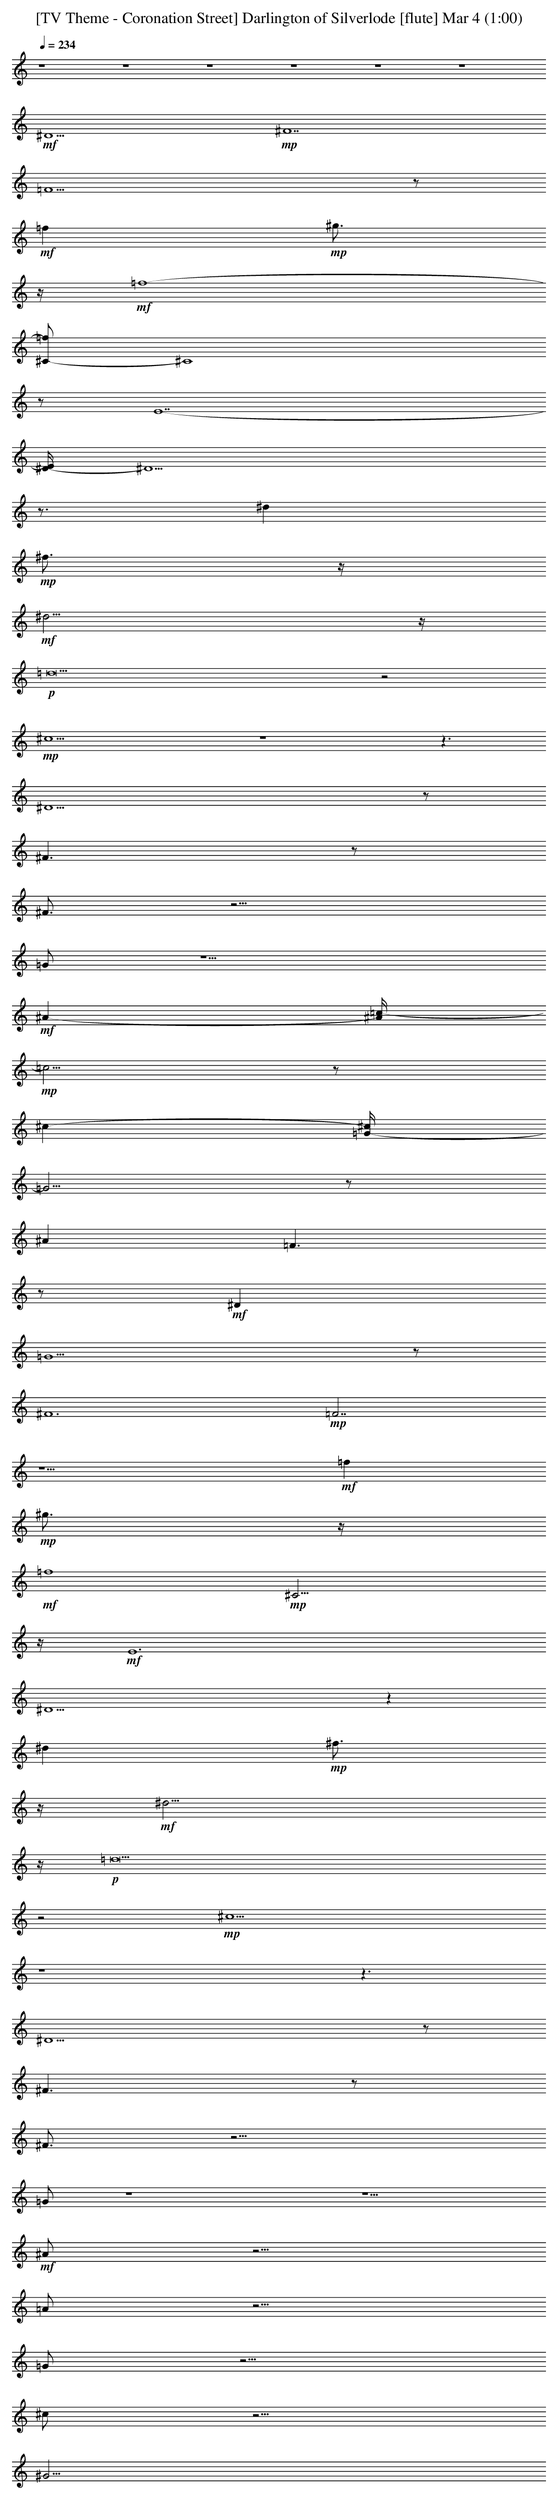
X:1
T: [TV Theme - Coronation Street] Darlington of Silverlode [flute] Mar 4 (1:00)
L: 1/4
K: C
Q: 1/4=234
z4 z4 z4 z4 z4 z4
+mf+ ^D5
+mp+ ^F7
=F11/2
z/2
+mf+ =f
+mp+ ^g3/4
z/4
+mf+ =f4-
[^C/2-=f/2]
^C4
z/2
E7-
[^D/4-E/4]
^D5
z3/4
^d
+mp+ ^f3/4
z/4
+mf+ ^d15/4
z/4
+p+ =d9
z2
+mp+ ^c15/2
z4 z3/2
^D11/2
z/2
^F3/2
z/2
^F3/4
z9/4
=G/2
z5/2
+mf+ ^A-
[^A/4=c/4-]
+mp+ =c5/4
z/2
^c-
[=G/4-^c/4]
=G5/4
z/2
^A
=F3/2
z/2
+mf+ ^D
=G11/2
z/2
^F6
+mp+ =F7/2
z5/2
+mf+ =f
+mp+ ^g3/4
z/4
+mf+ =f4
+mp+ ^C23/4
z/4
+mf+ E6
^D5
z
^d
+mp+ ^f3/4
z/4
+mf+ ^d15/4
z/4
+p+ =d9
z2
+mp+ ^c15/2
z4 z3/2
^D11/2
z/2
^F3/2
z/2
^F3/4
z9/4
=G/2
z4 z5/2
+mf+ ^A/2
z5/4
=A/2
z5/4
=G/2
z5/4
^c/2
z5/4
^G57/4
